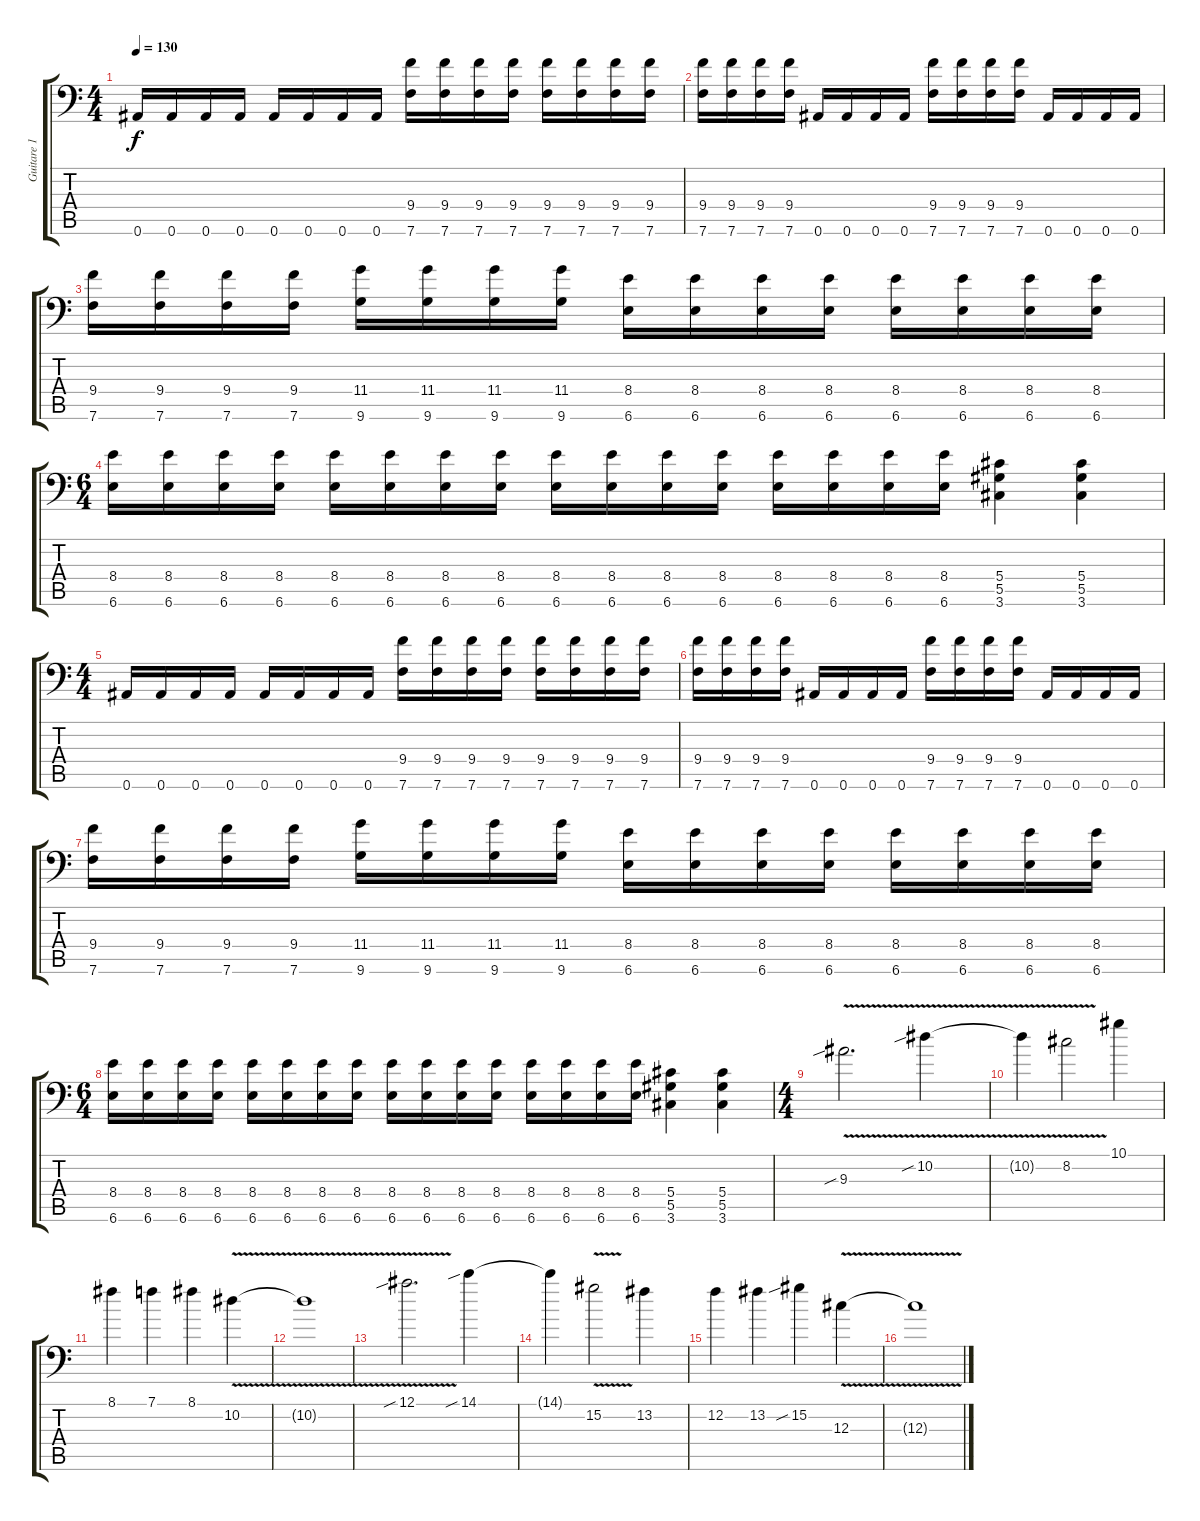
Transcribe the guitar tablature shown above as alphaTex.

\track ("Guitare 1" "Guitare 1") {instrument distortionguitar}
\staff {score tabs}
\tuning (Bb3 F3 Db3 Ab2 Eb2 Bb1) {hide}
\ts (4 4)
\tempo 130
\clef f4
\ks c
0.6.16{dy f} 0.6.16 0.6.16 0.6.16 0.6.16 0.6.16 0.6.16 0.6.16 (9.4 7.6).16 (9.4 7.6).16 (9.4 7.6).16 (9.4 7.6).16 (9.4 7.6).16 (9.4 7.6).16 (9.4 7.6).16 (9.4 7.6).16 |
(9.4 7.6).16 (9.4 7.6).16 (9.4 7.6).16 (9.4 7.6).16 0.6.16 0.6.16 0.6.16 0.6.16 (9.4 7.6).16 (9.4 7.6).16 (9.4 7.6).16 (9.4 7.6).16 0.6.16 0.6.16 0.6.16 0.6.16 |
(9.4 7.6).16 (9.4 7.6).16 (9.4 7.6).16 (9.4 7.6).16 (11.4 9.6).16 (11.4 9.6).16 (11.4 9.6).16 (11.4 9.6).16 (8.4 6.6).16 (8.4 6.6).16 (8.4 6.6).16 (8.4 6.6).16 (8.4 6.6).16 (8.4 6.6).16 (8.4 6.6).16 (8.4 6.6).16 |
\ts (6 4)
(8.4 6.6).16 (8.4 6.6).16 (8.4 6.6).16 (8.4 6.6).16 (8.4 6.6).16 (8.4 6.6).16 (8.4 6.6).16 (8.4 6.6).16 (8.4 6.6).16 (8.4 6.6).16 (8.4 6.6).16 (8.4 6.6).16 (8.4 6.6).16 (8.4 6.6).16 (8.4 6.6).16 (8.4 6.6).16 (5.4 5.5 3.6).4 (5.4 5.5 3.6).4 |
\ts (4 4)
0.6.16 0.6.16 0.6.16 0.6.16 0.6.16 0.6.16 0.6.16 0.6.16 (9.4 7.6).16 (9.4 7.6).16 (9.4 7.6).16 (9.4 7.6).16 (9.4 7.6).16 (9.4 7.6).16 (9.4 7.6).16 (9.4 7.6).16 |
(9.4 7.6).16 (9.4 7.6).16 (9.4 7.6).16 (9.4 7.6).16 0.6.16 0.6.16 0.6.16 0.6.16 (9.4 7.6).16 (9.4 7.6).16 (9.4 7.6).16 (9.4 7.6).16 0.6.16 0.6.16 0.6.16 0.6.16 |
(9.4 7.6).16 (9.4 7.6).16 (9.4 7.6).16 (9.4 7.6).16 (11.4 9.6).16 (11.4 9.6).16 (11.4 9.6).16 (11.4 9.6).16 (8.4 6.6).16 (8.4 6.6).16 (8.4 6.6).16 (8.4 6.6).16 (8.4 6.6).16 (8.4 6.6).16 (8.4 6.6).16 (8.4 6.6).16 |
\ts (6 4)
(8.4 6.6).16 (8.4 6.6).16 (8.4 6.6).16 (8.4 6.6).16 (8.4 6.6).16 (8.4 6.6).16 (8.4 6.6).16 (8.4 6.6).16 (8.4 6.6).16 (8.4 6.6).16 (8.4 6.6).16 (8.4 6.6).16 (8.4 6.6).16 (8.4 6.6).16 (8.4 6.6).16 (8.4 6.6).16 (5.4 5.5 3.6).4 (5.4 5.5 3.6).4 |
\ts (4 4)
9.3{v sib}.2{d} 10.2{v sib}.4 |
10.2{t}.4 8.2{v}.2 10.1.4 |
8.1.4 7.1.4 8.1.4 10.2{v}.4 |
10.2{t}.1 |
12.1{v sib}.2{d} 14.1{sib}.4 |
14.1{t}.4 15.2{v}.2 13.2.4 |
12.2.4 13.2.4 15.2{sib}.4 12.3{v}.4 |
12.3{t}.1
